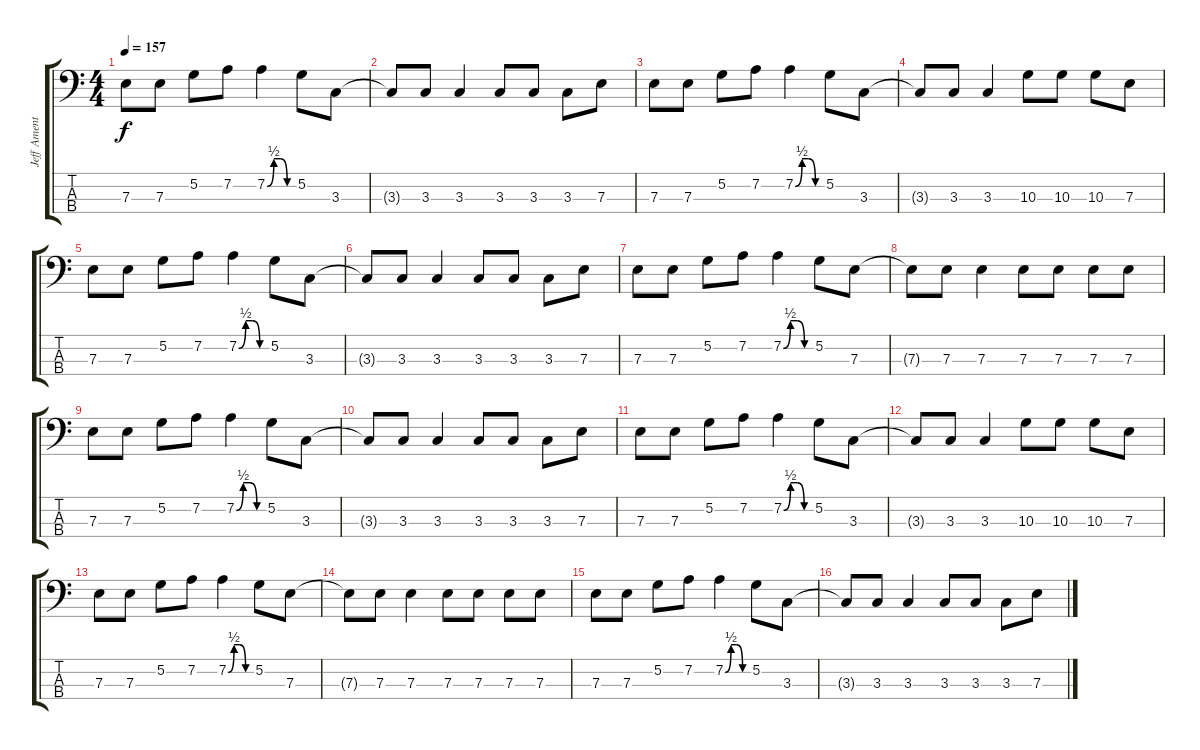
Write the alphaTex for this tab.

\track ("Jeff Ament" "Jeff Ament") {instrument electricbassfinger}
\staff {score tabs}
\tuning (G2 D2 A1 E1) {hide}
\ts (4 4)
\tempo 157
\clef f4
\ks c
7.3.8{dy f} 7.3.8 5.2.8 7.2.8 7.2{be (custom 0 0 15 2 30 2 45 0 60 0)}.4 5.2.8 3.3.8 |
3.3{t}.8 3.3.8 3.3.4 3.3.8 3.3.8 3.3.8 7.3.8 |
7.3.8 7.3.8 5.2.8 7.2.8 7.2{be (custom 0 0 15 2 30 2 45 0 60 0)}.4 5.2.8 3.3.8 |
3.3{t}.8 3.3.8 3.3.4 10.3.8 10.3.8 10.3.8 7.3.8 |
7.3.8 7.3.8 5.2.8 7.2.8 7.2{be (custom 0 0 15 2 30 2 45 0 60 0)}.4 5.2.8 3.3.8 |
3.3{t}.8 3.3.8 3.3.4 3.3.8 3.3.8 3.3.8 7.3.8 |
7.3.8 7.3.8 5.2.8 7.2.8 7.2{be (custom 0 0 15 2 30 2 45 0 60 0)}.4 5.2.8 7.3.8 |
7.3{t}.8 7.3.8 7.3.4 7.3.8 7.3.8 7.3.8 7.3.8 |
7.3.8 7.3.8 5.2.8 7.2.8 7.2{be (custom 0 0 15 2 30 2 45 0 60 0)}.4 5.2.8 3.3.8 |
3.3{t}.8 3.3.8 3.3.4 3.3.8 3.3.8 3.3.8 7.3.8 |
7.3.8 7.3.8 5.2.8 7.2.8 7.2{be (custom 0 0 15 2 30 2 45 0 60 0)}.4 5.2.8 3.3.8 |
3.3{t}.8 3.3.8 3.3.4 10.3.8 10.3.8 10.3.8 7.3.8 |
7.3.8 7.3.8 5.2.8 7.2.8 7.2{be (custom 0 0 15 2 30 2 45 0 60 0)}.4 5.2.8 7.3.8 |
7.3{t}.8 7.3.8 7.3.4 7.3.8 7.3.8 7.3.8 7.3.8 |
7.3.8 7.3.8 5.2.8 7.2.8 7.2{be (custom 0 0 15 2 30 2 45 0 60 0)}.4 5.2.8 3.3.8 |
3.3{t}.8 3.3.8 3.3.4 3.3.8 3.3.8 3.3.8 7.3.8
